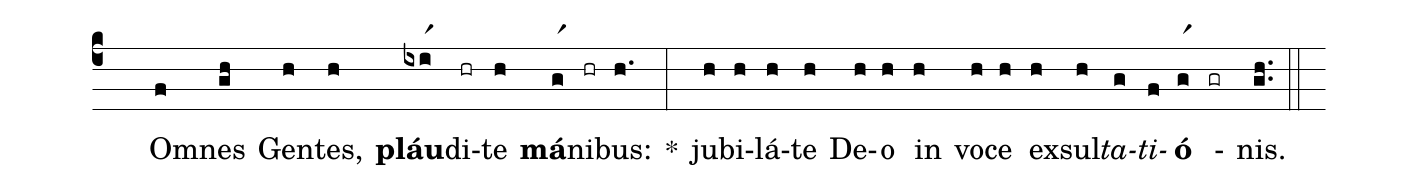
%%
(c4)
( )Om(f)nes(gh) Gen(h)tes,(h) <b>pláu</b>(ixir1)di(hr)te(h) <b>má</b>(gr1)ni(hr)bus:(h.) *(:)
ju(h)bi(h)lá(h)te(h) De(h)o(h) in(h) vo(h)ce(h) ex(h)sul(h)<i>ta</i>(g)<i>ti</i>(f)<b>ó</b>(gr1) -(gr) nis.(gh..) (::)
